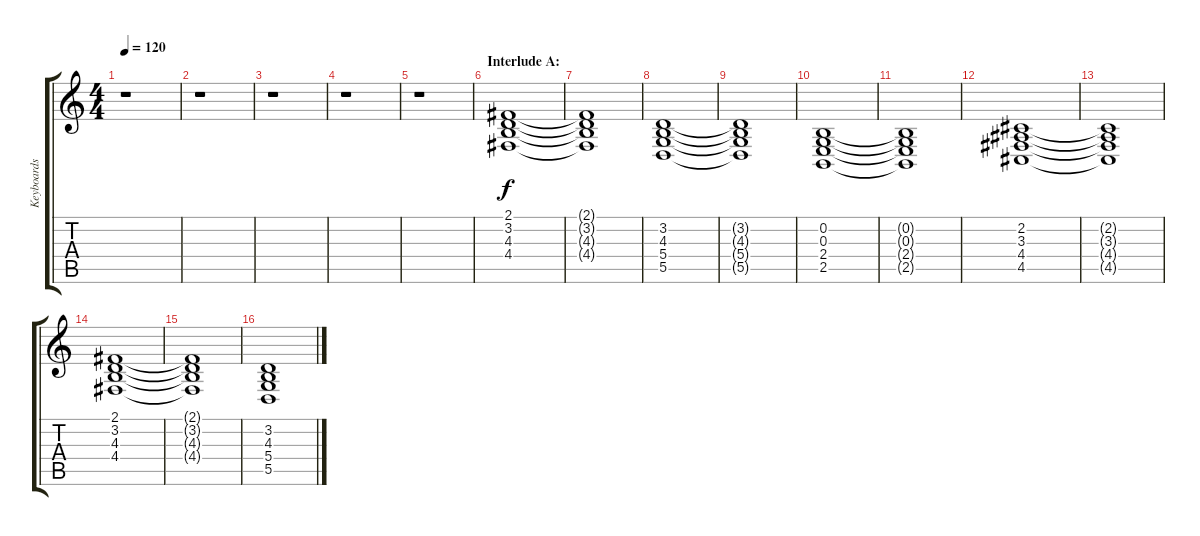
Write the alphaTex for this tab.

\track ("Keyboards" "Keyboards") {instrument stringensemble1}
\staff {score tabs}
\tuning (E4 B3 G3 D3 A2 E2) {hide}
\ts (4 4)
\tempo 120
\clef g2
\ks c
r.1{dy f} |
r.1 |
r.1 |
r.1 |
r.1 |
\section ("" "Interlude A:")
(2.1 3.2 4.3 4.4).1 |
(2.1{t} 3.2{t} 4.3{t} 4.4{t}).1 |
(3.2 4.3 5.4 5.5).1 |
(3.2{t} 4.3{t} 5.4{t} 5.5{t}).1 |
(0.2 0.3 2.4 2.5).1 |
(0.2{t} 0.3{t} 2.4{t} 2.5{t}).1 |
(2.2 3.3 4.4 4.5).1 |
(2.2{t} 3.3{t} 4.4{t} 4.5{t}).1 |
(2.1 3.2 4.3 4.4).1 |
(2.1{t} 3.2{t} 4.3{t} 4.4{t}).1 |
(3.2 4.3 5.4 5.5).1
